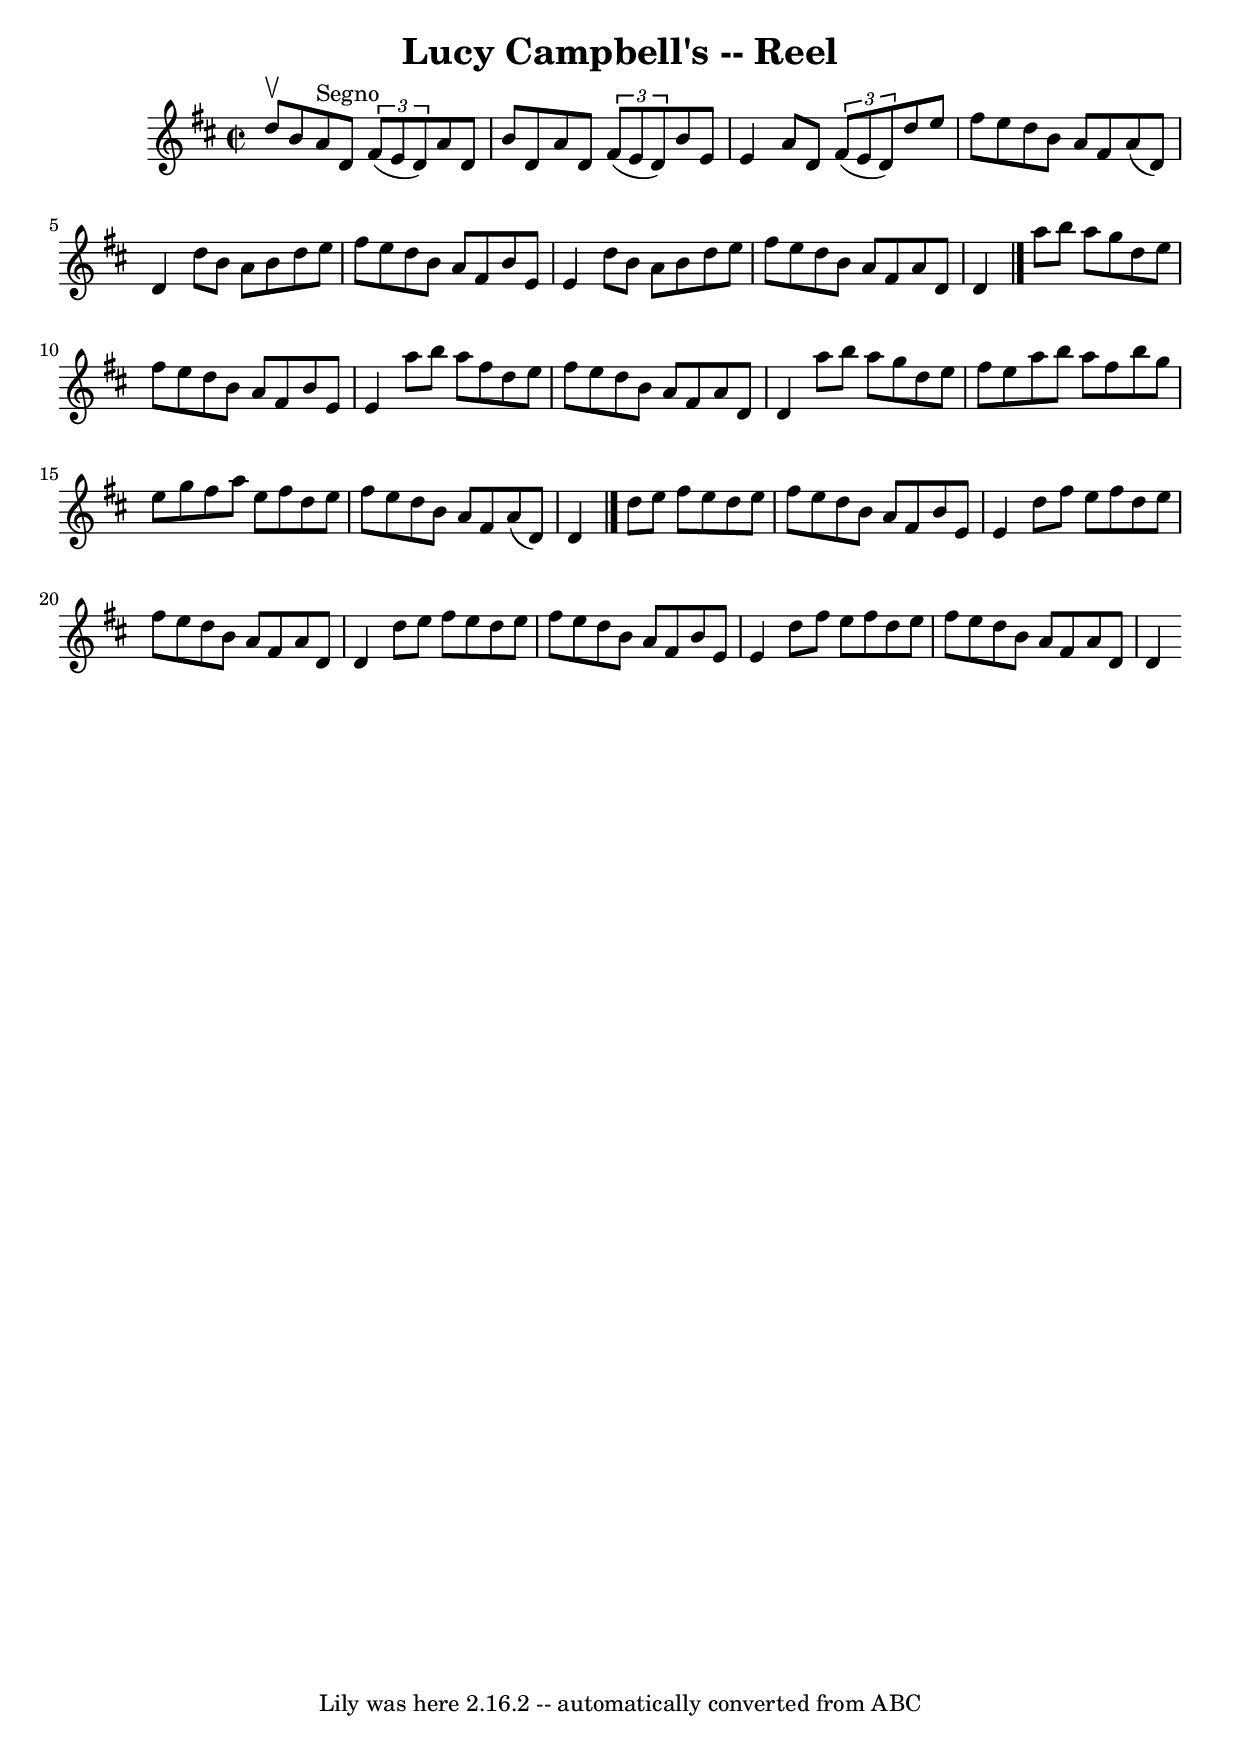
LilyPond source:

\version "2.16.2"
\include "Mammoth.ily"
\header {
  %% book = "Ryan's Mammoth Collection"
 crossRefNumber = "1"
 footnotes = "\\\\276"
  origin = "SCOTCH"
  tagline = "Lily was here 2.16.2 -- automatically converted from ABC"
  title = "Lucy Campbell's -- Reel"

}
voicedefault =  {


  \override Staff.TimeSignature #'style = #'C
  \time 2/2 
  \key d \major d''8^\upbow b'8     |
 a'8^"Segno"   
 d'8    \times 2/3 { fis'8 (e'8 d'8)  		    } a'8 d'8 b'8 d'8      |
 a'8 d'8    \times 2/3 { fis'8 (e'8 d'8) 
			} b'8 e'8 e'4     |
 a'8 d'8    \times 2/3 { fis'8 (e'8 d'8) 
			} d''8 e''8 fis''8 e''8     |
 d''8 b'8 a'8 fis'8 a'8 (d'8) d'4    |
 d''8 b'8 a'8 b'8 d''8 e''8 fis''8 e''8     |
 d''8 b'8 a'8 fis'8 b'8 e'8 e'4    |
 d''8 b'8 a'8 b'8 d''8 e''8 fis''8 e''8     |
 d''8 b'8 a'8 fis'8 a'8 d'8 d'4    \bar "|." a''8 b''8 a''8 g''8 d''8 e''8 fis''8 e''8     |
 d''8 b'8 a'8 fis'8 b'8 e'8 e'4     |
 a''8 b''8 a''8 fis''8 d''8 e''8 fis''8 e''8     |
 d''8 b'8 a'8 fis'8 a'8 d'8 d'4     |
 a''8 b''8 a''8 g''8 d''8 e''8 fis''8 e''8     |
 a''8 b''8 a''8 fis''8 b''8 g''8 e''8 g''8     |
 fis''8 a''8 e''8 fis''8 d''8 e''8 fis''8 e''8     |
 d''8 b'8 a'8 fis'8 a'8 (d'8) d'4    \bar "|." d''8 e''8 fis''8 e''8 d''8 e''8 fis''8 e''8     |
 d''8 b'8 a'8 fis'8 b'8 e'8 e'4     |
 d''8 fis''8 e''8 fis''8 d''8 e''8 fis''8 e''8     |
 d''8 b'8 a'8 fis'8 a'8 d'8 d'4     |
 d''8 e''8 fis''8 e''8 d''8 e''8 fis''8 e''8    |
 d''8 b'8 a'8 fis'8 b'8 e'8 e'4    |
 d''8 fis''8 e''8 fis''8 d''8 e''8 fis''8 e''8     |
 d''8 b'8 a'8 fis'8 a'8 d'8 d'4      \bar " |."   

}

\score{
  <<

    \context Staff="default"
    {
      \voicedefault 
      
    }

  >>
  \layout {
    
  }
  \midi {
  }

}
